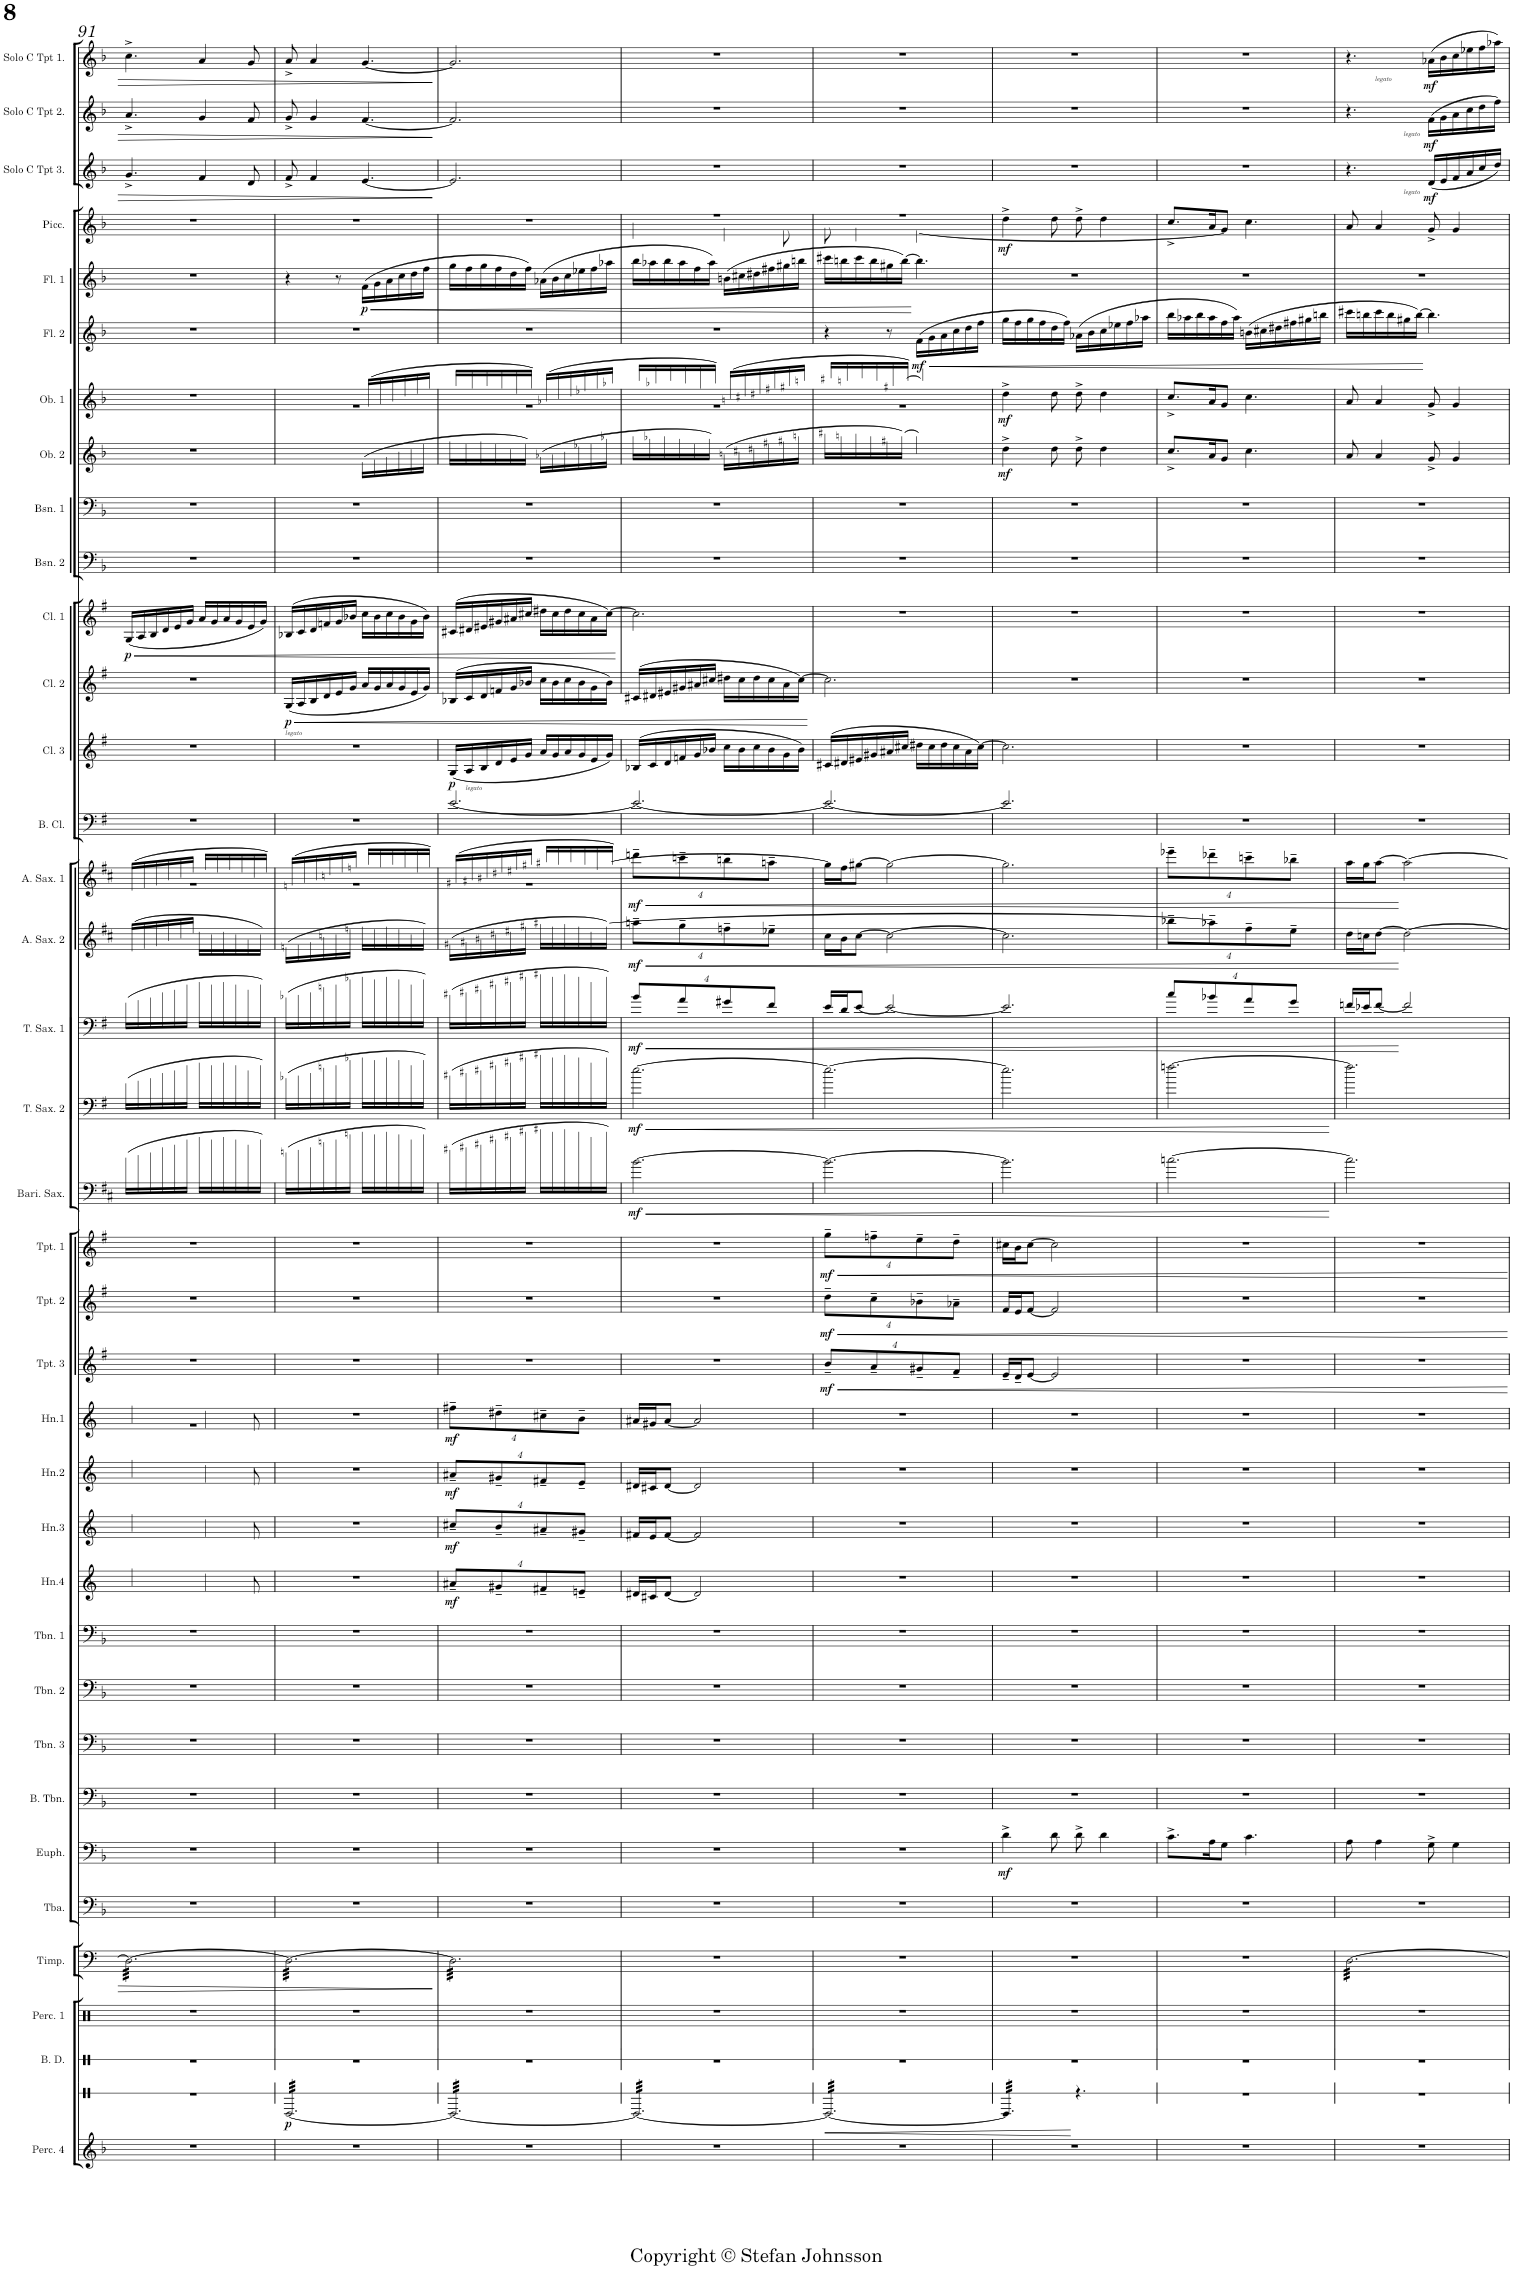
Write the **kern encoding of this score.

**kern	**kern	**dynam	**kern	**kern	**kern	**kern	**kern	**dynam	**kern	**kern	**kern	**kern	**kern	**dynam	**kern	**dynam	**kern	**dynam	**kern	**dynam	**kern	**dynam	**kern	**dynam	**kern	**dynam	**kern	**dynam	**kern	**dynam	**kern	**dynam	**kern	**dynam	**kern	**dynam	**kern	**kern	**dynam	**kern	**dynam	**kern	**dynam	**kern	**kern	**kern	**dynam	**kern	**dynam	**kern	**dynam	**kern	**dynam	**kern	**dynam	**kern	**dynam	**kern	**dynam	**kern	**dynam
*part37	*part36	*part36	*part35	*part34	*part33	*part32	*part31	*part31	*part30	*part29	*part28	*part27	*part26	*part26	*part25	*part25	*part24	*part24	*part23	*part23	*part22	*part22	*part21	*part21	*part20	*part20	*part19	*part19	*part18	*part18	*part17	*part17	*part16	*part16	*part15	*part15	*part14	*part13	*part13	*part12	*part12	*part11	*part11	*part10	*part9	*part8	*part8	*part7	*part7	*part6	*part6	*part5	*part5	*part4	*part4	*part3	*part3	*part2	*part2	*part1	*part1
*staff37	*staff36	*staff36	*staff35	*staff34	*staff33	*staff32	*staff31	*staff31	*staff30	*staff29	*staff28	*staff27	*staff26	*staff26	*staff25	*staff25	*staff24	*staff24	*staff23	*staff23	*staff22	*staff22	*staff21	*staff21	*staff20	*staff20	*staff19	*staff19	*staff18	*staff18	*staff17	*staff17	*staff16	*staff16	*staff15	*staff15	*staff14	*staff13	*staff13	*staff12	*staff12	*staff11	*staff11	*staff10	*staff9	*staff8	*staff8	*staff7	*staff7	*staff6	*staff6	*staff5	*staff5	*staff4	*staff4	*staff3	*staff3	*staff2	*staff2	*staff1	*staff1
*I"Percussion 4	*I"Tam-tam	*	*I"Bass Drum	*I"Percussion 1	*I"Timpani	*I"Tuba	*I"Euphonium	*	*I"Bass Trombone	*I"Trombone 3	*I"Trombone 2	*I"Trombone 1	*I"Horn 4 in F	*	*I"Horn 3 in F	*	*I"Horn 2 in F	*	*I"Horn 1 in F	*	*I"Trumpet in Bb 3	*	*I"Trumpet in Bb 2	*	*I"Trumpet in Bb 1	*	*I"Baritone Saxophone	*	*I"Tenor Saxophone 2	*	*I"Tenor Saxophone 1	*	*I"Alto Saxophone 2	*	*I"Alto Saxophone 1	*	*I"Bass Clarinet in Bb	*I"Clarinet in Bb 3	*	*I"Clarinet in Bb 2	*	*I"Clarinet in Bb 1	*	*I"Bassoon 2	*I"Bassoon 1	*I"Oboe 2	*	*I"Oboe 1	*	*I"Flute 2	*	*I"Flute 1	*	*I"Piccolo	*	*I"Solo Trumpet 3 in C	*	*I"Solo Trumpet 2 in C	*	*I"Solo Trumpet 1 in C	*
*I'Perc. 4	*I'T.-t.	*	*I'B. D.	*I'Perc. 1	*I'Timp.	*I'Tba.	*I'Euph.	*	*I'B. Tbn.	*I'Tbn. 3	*I'Tbn. 2	*I'Tbn. 1	*I'Hn.4	*	*I'Hn.3	*	*I'Hn.2	*	*I'Hn.1	*	*I'Tpt. 3	*	*I'Tpt. 2	*	*I'Tpt. 1	*	*I'Bari. Sax.	*	*I'T. Sax. 2	*	*I'T. Sax. 1	*	*I'A. Sax. 2	*	*I'A. Sax. 1	*	*I'B. Cl.	*I'Cl. 3	*	*I'Cl. 2	*	*I'Cl. 1	*	*I'Bsn. 2	*I'Bsn. 1	*I'Ob. 2	*	*I'Ob. 1	*	*I'Fl. 2	*	*I'Fl. 1	*	*I'Picc.	*	*	*	*	*	*	*
!!LO:PB:g=z
*clefG2	*clefX	*	*clefX	*clefX	*clefF4	*clefF4	*clefF4	*	*clefF4	*clefF4	*clefF4	*clefF4	*clefG2	*	*clefG2	*	*clefG2	*	*clefG2	*	*clefG2	*	*clefG2	*	*clefG2	*	*clefF4	*	*clefF4	*	*clefF4	*	*clefG2	*	*clefG2	*	*clefF4	*clefG2	*	*clefG2	*	*clefG2	*	*clefF4	*clefF4	*clefG2	*	*clefG2	*	*clefG2	*	*clefG2	*	*clefG2	*	*clefG2	*	*clefG2	*	*clefG2	*
*Trd-7c-12	*	*	*	*	*	*	*	*	*	*	*	*	*Trd4c7	*	*Trd4c7	*	*Trd4c7	*	*Trd4c7	*	*Trd1c2	*	*Trd1c2	*	*Trd1c2	*	*Trd12c21	*	*Trd8c14	*	*Trd8c14	*	*Trd5c9	*	*Trd5c9	*	*Trd8c14	*Trd1c2	*	*Trd1c2	*	*Trd1c2	*	*	*	*	*	*	*	*	*	*	*	*Trd-7c-12	*	*	*	*	*	*	*
*k[b-]	*k[]	*	*k[]	*k[]	*k[]	*k[b-]	*k[b-]	*	*k[b-]	*k[b-]	*k[b-]	*k[b-]	*k[]	*	*k[]	*	*k[]	*	*k[]	*	*k[f#]	*	*k[f#]	*	*k[f#]	*	*k[f#c#]	*	*k[f#]	*	*k[f#]	*	*k[f#c#]	*	*k[f#c#]	*	*k[f#]	*k[f#]	*	*k[f#]	*	*k[f#]	*	*k[b-]	*k[b-]	*k[b-]	*	*k[b-]	*	*k[b-]	*	*k[b-]	*	*k[b-]	*	*k[b-]	*	*k[b-]	*	*k[b-]	*
*d:	*	*	*	*	*	*d:	*d:	*	*d:	*d:	*d:	*d:	*	*	*	*	*	*	*	*	*e:	*	*e:	*	*e:	*	*b:	*	*e:	*	*e:	*	*b:	*	*b:	*	*e:	*e:	*	*e:	*	*e:	*	*d:	*d:	*d:	*	*d:	*	*d:	*	*d:	*	*d:	*	*d:	*	*d:	*	*d:	*
*M6/8	*M6/8	*	*M6/8	*M6/8	*M6/8	*M6/8	*M6/8	*	*M6/8	*M6/8	*M6/8	*M6/8	*M6/8	*	*M6/8	*	*M6/8	*	*M6/8	*	*M6/8	*	*M6/8	*	*M6/8	*	*M6/8	*	*M6/8	*	*M6/8	*	*M6/8	*	*M6/8	*	*M6/8	*M6/8	*	*M6/8	*	*M6/8	*	*M6/8	*M6/8	*M6/8	*	*M6/8	*	*M6/8	*	*M6/8	*	*M6/8	*	*M6/8	*	*M6/8	*	*M6/8	*
=91	=91	=91	=91	=91	=91	=91	=91	=91	=91	=91	=91	=91	=91	=91	=91	=91	=91	=91	=91	=91	=91	=91	=91	=91	=91	=91	=91	=91	=91	=91	=91	=91	=91	=91	=91	=91	=91	=91	=91	=91	=91	=91	=91	=91	=91	=91	=91	=91	=91	=91	=91	=91	=91	=91	=91	=91	=91	=91	=91	=91	=91
*	*	*	*	*	*	*	*	*	*	*	*	*	*	*	*	*	*	*	*^	*	*	*	*	*	*	*	*	*	*	*	*	*	*	*	*^	*	*	*	*	*	*	*	*	*	*	*	*	*	*	*	*	*	*	*	*	*	*	*	*	*	*
!	!	!	!	!	!	!	!	!	!	!	!	!	!	!	!	!	!	!	!	!	!	!	!	!	!	!	!	!	!	!	!	!	!	!	!	!	!	!	!	!	!	!	!	!	!LO:DY:b	!	!	!	!	!	!	!	!	!	!	!	!	!	!	!	!	!	!
*	*	*	*	*	*tremolo	*	*	*	*	*	*	*	*	*	*	*	*	*	*	*	*	*	*	*	*	*	*	*	*	*	*	*	*	*	*	*	*	*	*	*	*	*	*	*	*	*	*	*	*	*	*	*	*	*	*	*	*	*	*	*	*	*	*
2.r	2.r	.	2.r	2.r	32D\LLL	2.r	2.r	.	2.r	2.r	2.r	2.r	4.g/	.	4.g/	.	4.g/	.	4.g/	2.r	.	2.r	.	2.r	.	2.r	.	(16dd\LL	.	(16g\LL	.	(16g\LL	.	(16d/LL	.	(16d/LL	2.r	.	2.r	2.r	.	2.r	.	(16G/LL	p	2.r	2.r	2.r	.	2.r	.	2.r	.	2.r	.	2.r	.	4.g^/	.	4.a^/	.	4.cc^\	.
.	.	.	.	.	32D\	.	.	.	.	.	.	.	.	.	.	.	.	.	.	.	.	.	.	.	.	.	.	.	.	.	.	.	.	.	.	.	.	.	.	.	.	.	.	.	.	.	.	.	.	.	.	.	.	.	.	.	.	.	.	.	.	.	.
.	.	.	.	.	32D\	.	.	.	.	.	.	.	.	.	.	.	.	.	.	.	.	.	.	.	.	.	.	16ee\	.	16a\	.	16a\	.	16e/	.	16e/	.	.	.	.	.	.	.	16A/	.	.	.	.	.	.	.	.	.	.	.	.	.	.	.	.	.	.	.
.	.	.	.	.	32D\	.	.	.	.	.	.	.	.	.	.	.	.	.	.	.	.	.	.	.	.	.	.	.	.	.	.	.	.	.	.	.	.	.	.	.	.	.	.	.	.	.	.	.	.	.	.	.	.	.	.	.	.	.	.	.	.	.	.
.	.	.	.	.	32D\	.	.	.	.	.	.	.	.	.	.	.	.	.	.	.	.	.	.	.	.	.	.	16ff#\	.	16b\	.	16b\	.	16f#/	.	16f#/	.	.	.	.	.	.	.	16B/	.	.	.	.	.	.	.	.	.	.	.	.	.	.	.	.	.	.	.
.	.	.	.	.	32D\	.	.	.	.	.	.	.	.	.	.	.	.	.	.	.	.	.	.	.	.	.	.	.	.	.	.	.	.	.	.	.	.	.	.	.	.	.	.	.	.	.	.	.	.	.	.	.	.	.	.	.	.	.	.	.	.	.	.
.	.	.	.	.	32D\	.	.	.	.	.	.	.	.	.	.	.	.	.	.	.	.	.	.	.	.	.	.	16aa\	.	16dd\	.	16dd\	.	16a/	.	16a/	.	.	.	.	.	.	.	16d/	.	.	.	.	.	.	.	.	.	.	.	.	.	.	.	.	.	.	.
.	.	.	.	.	32D\	.	.	.	.	.	.	.	.	.	.	.	.	.	.	.	.	.	.	.	.	.	.	.	.	.	.	.	.	.	.	.	.	.	.	.	.	.	.	.	.	.	.	.	.	.	.	.	.	.	.	.	.	.	.	.	.	.	.
.	.	.	.	.	32D\	.	.	.	.	.	.	.	.	.	.	.	.	.	.	.	.	.	.	.	.	.	.	16bb\	.	16ee\	.	16ee\	.	16b/	.	16b/	.	.	.	.	.	.	.	16e/	.	.	.	.	.	.	.	.	.	.	.	.	.	.	.	.	.	.	.
.	.	.	.	.	32D\	.	.	.	.	.	.	.	.	.	.	.	.	.	.	.	.	.	.	.	.	.	.	.	.	.	.	.	.	.	.	.	.	.	.	.	.	.	.	.	.	.	.	.	.	.	.	.	.	.	.	.	.	.	.	.	.	.	.
.	.	.	.	.	32D\	.	.	.	.	.	.	.	.	.	.	.	.	.	.	.	.	.	.	.	.	.	.	16ddd\JJ	.	16gg\JJ	.	16gg\JJ	.	16dd/JJ	.	16dd/JJ	.	.	.	.	.	.	.	16g/JJ	.	.	.	.	.	.	.	.	.	.	.	.	.	.	.	.	.	.	.
.	.	.	.	.	32D\	.	.	.	.	.	.	.	.	.	.	.	.	.	.	.	.	.	.	.	.	.	.	.	.	.	.	.	.	.	.	.	.	.	.	.	.	.	.	.	.	.	.	.	.	.	.	.	.	.	.	.	.	.	.	.	.	.	.
.	.	.	.	.	32D\	.	.	.	.	.	.	.	4e/	.	4e/	.	4e/	.	4e/	.	.	.	.	.	.	.	.	16eee\LL	.	16aa\LL	.	16aa\LL	.	16ee\LL	.	16ee/LL	.	.	.	.	.	.	.	16a/LL	.	.	.	.	.	.	.	.	.	.	.	.	.	4f/	.	4g/	.	4a/	.
.	.	.	.	.	32D\	.	.	.	.	.	.	.	.	.	.	.	.	.	.	.	.	.	.	.	.	.	.	.	.	.	.	.	.	.	.	.	.	.	.	.	.	.	.	.	.	.	.	.	.	.	.	.	.	.	.	.	.	.	.	.	.	.	.
.	.	.	.	.	32D\	.	.	.	.	.	.	.	.	.	.	.	.	.	.	.	.	.	.	.	.	.	.	16ddd\	.	16gg\	.	16gg\	.	16dd\	.	16dd/	.	.	.	.	.	.	.	16g/	.	.	.	.	.	.	.	.	.	.	.	.	.	.	.	.	.	.	.
.	.	.	.	.	32D\	.	.	.	.	.	.	.	.	.	.	.	.	.	.	.	.	.	.	.	.	.	.	.	.	.	.	.	.	.	.	.	.	.	.	.	.	.	.	.	.	.	.	.	.	.	.	.	.	.	.	.	.	.	.	.	.	.	.
.	.	.	.	.	32D\	.	.	.	.	.	.	.	.	.	.	.	.	.	.	.	.	.	.	.	.	.	.	16eee\	.	16aa\	.	16aa\	.	16ee\	.	16ee/	.	.	.	.	.	.	.	16a/	.	.	.	.	.	.	.	.	.	.	.	.	.	.	.	.	.	.	.
.	.	.	.	.	32D\	.	.	.	.	.	.	.	.	.	.	.	.	.	.	.	.	.	.	.	.	.	.	.	.	.	.	.	.	.	.	.	.	.	.	.	.	.	.	.	.	.	.	.	.	.	.	.	.	.	.	.	.	.	.	.	.	.	.
.	.	.	.	.	32D\	.	.	.	.	.	.	.	.	.	.	.	.	.	.	.	.	.	.	.	.	.	.	16ddd\	.	16gg\	.	16gg\	.	16dd\	.	16dd/	.	.	.	.	.	.	.	16g/	.	.	.	.	.	.	.	.	.	.	.	.	.	.	.	.	.	.	.
.	.	.	.	.	32D\	.	.	.	.	.	.	.	.	.	.	.	.	.	.	.	.	.	.	.	.	.	.	.	.	.	.	.	.	.	.	.	.	.	.	.	.	.	.	.	.	.	.	.	.	.	.	.	.	.	.	.	.	.	.	.	.	.	.
.	.	.	.	.	32D\	.	.	.	.	.	.	.	8d/	.	8d/	.	8d/	.	8d/	.	.	.	.	.	.	.	.	16bb\	.	16ee\	.	16ee\	.	16b\	.	16b/	.	.	.	.	.	.	.	16e/	.	.	.	.	.	.	.	.	.	.	.	.	.	8d/	.	8f/	.	8g/	.
.	.	.	.	.	32D\	.	.	.	.	.	.	.	.	.	.	.	.	.	.	.	.	.	.	.	.	.	.	.	.	.	.	.	.	.	.	.	.	.	.	.	.	.	.	.	.	.	.	.	.	.	.	.	.	.	.	.	.	.	.	.	.	.	.
.	.	.	.	.	32D\	.	.	.	.	.	.	.	.	.	.	.	.	.	.	.	.	.	.	.	.	.	.	16ddd\JJ)	.	16gg\JJ)	.	16gg\JJ)	.	16dd\JJ)	.	16dd/JJ)	.	.	.	.	.	.	.	16g/JJ)	.	.	.	.	.	.	.	.	.	.	.	.	.	.	.	.	.	.	.
.	.	.	.	.	32D\JJJ	.	.	.	.	.	.	.	.	.	.	.	.	.	.	.	.	.	.	.	.	.	.	.	.	.	.	.	.	.	.	.	.	.	.	.	.	.	.	.	.	.	.	.	.	.	.	.	.	.	.	.	.	.	.	.	.	.	.
*	*	*	*	*	*	*	*	*	*	*	*	*	*	*	*	*	*	*	*v	*v	*	*	*	*	*	*	*	*	*	*	*	*	*	*	*	*	*	*	*	*	*	*	*	*	*	*	*	*	*	*	*	*	*	*	*	*	*	*	*	*	*	*	*
=92	=92	=92	=92	=92	=92	=92	=92	=92	=92	=92	=92	=92	=92	=92	=92	=92	=92	=92	=92	=92	=92	=92	=92	=92	=92	=92	=92	=92	=92	=92	=92	=92	=92	=92	=92	=92	=92	=92	=92	=92	=92	=92	=92	=92	=92	=92	=92	=92	=92	=92	=92	=92	=92	=92	=92	=92	=92	=92	=92	=92	=92	=92
*	*	*	*	*	*	*	*	*	*	*	*	*	*	*	*	*	*	*	*	*	*	*	*	*	*	*	*	*	*	*	*	*	*	*	*	*	*	*	*	*	*	*	*	*	*	*	*	*	*^	*	*	*	*	*	*	*	*	*	*	*	*	*
!	!	!	!	!	!	!	!	!	!	!	!	!	!	!	!	!	!	!	!	!	!	!	!	!	!	!	!	!	!	!	!	!	!	!	!	!	!	!	!	!	!LO:TX:b:i:t=legato	!	!	!	!	!	!	!	!	!	!	!	!	!	!	!	!	!	!	!	!	!	!
!	!	!LO:DY:b	!	!	!	!	!	!	!	!	!	!	!	!	!	!	!	!	!	!	!	!	!	!	!	!	!	!	!	!	!	!	!	!	!	!	!	!	!	!	!	!LO:DY:b	!	!	!	!	!	!	!	!	!	!	!	!	!	!	!	!	!	!	!	!	!
*	*tremolo	*	*	*	*	*	*	*	*	*	*	*	*	*	*	*	*	*	*	*	*	*	*	*	*	*	*	*	*	*	*	*	*	*	*	*	*	*	*	*	*	*	*	*	*	*	*	*	*	*	*	*	*	*	*	*	*	*	*	*	*	*	*
2.r	[<32e/LLL	p	2.r	2.r	32D\LLL	2.r	2.r	.	2.r	2.r	2.r	2.r	2.r	.	2.r	.	2.r	.	2.r	.	2.r	.	2.r	.	2.r	.	(16ffn\LL	.	(16b-X\LL	.	(16b-X\LL	.	(16fn\LL	.	(16fn/LL	2.r	.	2.r	2.r	.	(16G/LL	p	(16B-X/LL	.	2.r	2.r	4ryy	.	4ryy	2.r	.	2.r	.	4r	.	2.r	.	8f^/	.	8g^/	.	8a^/	.
.	32e/	.	.	.	32D\	.	.	.	.	.	.	.	.	.	.	.	.	.	.	.	.	.	.	.	.	.	.	.	.	.	.	.	.	.	.	.	.	.	.	.	.	.	.	.	.	.	.	.	.	.	.	.	.	.	.	.	.	.	.	.	.	.	.
.	32e/	.	.	.	32D\	.	.	.	.	.	.	.	.	.	.	.	.	.	.	.	.	.	.	.	.	.	16gg\	.	16cc\	.	16cc\	.	16g\	.	16g/	.	.	.	.	.	16A/	.	16c/	.	.	.	.	.	.	.	.	.	.	.	.	.	.	.	.	.	.	.	.
.	32e/	.	.	.	32D\	.	.	.	.	.	.	.	.	.	.	.	.	.	.	.	.	.	.	.	.	.	.	.	.	.	.	.	.	.	.	.	.	.	.	.	.	.	.	.	.	.	.	.	.	.	.	.	.	.	.	.	.	.	.	.	.	.	.
.	32e/	.	.	.	32D\	.	.	.	.	.	.	.	.	.	.	.	.	.	.	.	.	.	.	.	.	.	16aa\	.	16dd\	.	16dd\	.	16a\	.	16a/	.	.	.	.	.	16B/	.	16d/	.	.	.	.	.	.	.	.	.	.	.	.	.	.	4f/	.	4g/	.	4a/	.
.	32e/	.	.	.	32D\	.	.	.	.	.	.	.	.	.	.	.	.	.	.	.	.	.	.	.	.	.	.	.	.	.	.	.	.	.	.	.	.	.	.	.	.	.	.	.	.	.	.	.	.	.	.	.	.	.	.	.	.	.	.	.	.	.	.
.	32e/	.	.	.	32D\	.	.	.	.	.	.	.	.	.	.	.	.	.	.	.	.	.	.	.	.	.	16cccn\	.	16ffn\	.	16ffn\	.	16ccn\	.	16ccn/	.	.	.	.	.	16d/	.	16fn/	.	.	.	.	.	.	.	.	.	.	.	.	.	.	.	.	.	.	.	.
.	32e/	.	.	.	32D\	.	.	.	.	.	.	.	.	.	.	.	.	.	.	.	.	.	.	.	.	.	.	.	.	.	.	.	.	.	.	.	.	.	.	.	.	.	.	.	.	.	.	.	.	.	.	.	.	.	.	.	.	.	.	.	.	.	.
.	32e/	.	.	.	32D\	.	.	.	.	.	.	.	.	.	.	.	.	.	.	.	.	.	.	.	.	.	16ddd\	.	16gg\	.	16gg\	.	16dd\	.	16dd/	.	.	.	.	.	16e/	.	16g/	.	.	.	8ryy	.	8ryy	.	.	.	.	8r	.	.	.	.	.	.	.	.	.
.	32e/	.	.	.	32D\	.	.	.	.	.	.	.	.	.	.	.	.	.	.	.	.	.	.	.	.	.	.	.	.	.	.	.	.	.	.	.	.	.	.	.	.	.	.	.	.	.	.	.	.	.	.	.	.	.	.	.	.	.	.	.	.	.	.
.	32e/	.	.	.	32D\	.	.	.	.	.	.	.	.	.	.	.	.	.	.	.	.	.	.	.	.	.	16fffn\JJ	.	16bb-X\JJ	.	16bb-X\JJ	.	16ffn\JJ	.	16ffn/JJ	.	.	.	.	.	16g/JJ	.	16b-X/JJ	.	.	.	.	.	.	.	.	.	.	.	.	.	.	.	.	.	.	.	.
.	32e/	.	.	.	32D\	.	.	.	.	.	.	.	.	.	.	.	.	.	.	.	.	.	.	.	.	.	.	.	.	.	.	.	.	.	.	.	.	.	.	.	.	.	.	.	.	.	.	.	.	.	.	.	.	.	.	.	.	.	.	.	.	.	.
!	!	!	!	!	!	!	!	!	!	!	!	!	!	!	!	!	!	!	!	!	!	!	!	!	!	!	!	!	!	!	!	!	!	!	!	!	!	!	!	!	!	!	!	!	!	!	!	!	!	!	!	!	!	!	!LO:DY:b	!	!	!	!	!	!	!	!
.	32e/	.	.	.	32D\	.	.	.	.	.	.	.	.	.	.	.	.	.	.	.	.	.	.	.	.	.	16ggg\LL	.	16ccc\LL	.	16ccc\LL	.	16gg\LL	.	16gg/LL	.	.	.	.	.	16a/LL	.	16cc\LL	.	.	.	(16f\LL	.	(16f/LL	.	.	.	.	(16f\LL	p	.	.	[<4.e/	.	[<4.f/	.	[<4.g/	.
.	32e/	.	.	.	32D\	.	.	.	.	.	.	.	.	.	.	.	.	.	.	.	.	.	.	.	.	.	.	.	.	.	.	.	.	.	.	.	.	.	.	.	.	.	.	.	.	.	.	.	.	.	.	.	.	.	.	.	.	.	.	.	.	.	.
.	32e/	.	.	.	32D\	.	.	.	.	.	.	.	.	.	.	.	.	.	.	.	.	.	.	.	.	.	16fff\	.	16bb-\	.	16bb-\	.	16ff\	.	16ff/	.	.	.	.	.	16g/	.	16b-\	.	.	.	16g\	.	16g/	.	.	.	.	16g\	.	.	.	.	.	.	.	.	.
.	32e/	.	.	.	32D\	.	.	.	.	.	.	.	.	.	.	.	.	.	.	.	.	.	.	.	.	.	.	.	.	.	.	.	.	.	.	.	.	.	.	.	.	.	.	.	.	.	.	.	.	.	.	.	.	.	.	.	.	.	.	.	.	.	.
.	32e/	.	.	.	32D\	.	.	.	.	.	.	.	.	.	.	.	.	.	.	.	.	.	.	.	.	.	16ggg\	.	16ccc\	.	16ccc\	.	16gg\	.	16gg/	.	.	.	.	.	16a/	.	16cc\	.	.	.	16a\	.	16a/	.	.	.	.	16a\	.	.	.	.	.	.	.	.	.
.	32e/	.	.	.	32D\	.	.	.	.	.	.	.	.	.	.	.	.	.	.	.	.	.	.	.	.	.	.	.	.	.	.	.	.	.	.	.	.	.	.	.	.	.	.	.	.	.	.	.	.	.	.	.	.	.	.	.	.	.	.	.	.	.	.
.	32e/	.	.	.	32D\	.	.	.	.	.	.	.	.	.	.	.	.	.	.	.	.	.	.	.	.	.	16fff\	.	16bb-\	.	16bb-\	.	16ff\	.	16ff/	.	.	.	.	.	16g/	.	16b-\	.	.	.	16cc\	.	16cc/	.	.	.	.	16cc\	.	.	.	.	.	.	.	.	.
.	32e/	.	.	.	32D\	.	.	.	.	.	.	.	.	.	.	.	.	.	.	.	.	.	.	.	.	.	.	.	.	.	.	.	.	.	.	.	.	.	.	.	.	.	.	.	.	.	.	.	.	.	.	.	.	.	.	.	.	.	.	.	.	.	.
.	32e/	.	.	.	32D\	.	.	.	.	.	.	.	.	.	.	.	.	.	.	.	.	.	.	.	.	.	16ddd\	.	16gg\	.	16gg\	.	16dd\	.	16dd/	.	.	.	.	.	16e/	.	16g\	.	.	.	16dd\	.	16dd/	.	.	.	.	16dd\	.	.	.	.	.	.	.	.	.
.	32e/	.	.	.	32D\	.	.	.	.	.	.	.	.	.	.	.	.	.	.	.	.	.	.	.	.	.	.	.	.	.	.	.	.	.	.	.	.	.	.	.	.	.	.	.	.	.	.	.	.	.	.	.	.	.	.	.	.	.	.	.	.	.	.
.	32e/	.	.	.	32D\	.	.	.	.	.	.	.	.	.	.	.	.	.	.	.	.	.	.	.	.	.	16fff\JJ)	.	16bb-\JJ)	.	16bb-\JJ)	.	16ff\JJ)	.	16ff/JJ)	.	.	.	.	.	16g/JJ)	.	16b-\JJ)	.	.	.	16ff\JJ	.	16ff/JJ	.	.	.	.	16ff\JJ	.	.	.	.	.	.	.	.	.
.	32e/JJJ	.	.	.	32D\JJJ	.	.	.	.	.	.	.	.	.	.	.	.	.	.	.	.	.	.	.	.	.	.	.	.	.	.	.	.	.	.	.	.	.	.	.	.	.	.	.	.	.	.	.	.	.	.	.	.	.	.	.	.	.	.	.	.	.	.
=93	=93	=93	=93	=93	=93	=93	=93	=93	=93	=93	=93	=93	=93	=93	=93	=93	=93	=93	=93	=93	=93	=93	=93	=93	=93	=93	=93	=93	=93	=93	=93	=93	=93	=93	=93	=93	=93	=93	=93	=93	=93	=93	=93	=93	=93	=93	=93	=93	=93	=93	=93	=93	=93	=93	=93	=93	=93	=93	=93	=93	=93	=93	=93
*	*	*	*	*	*	*	*	*	*	*	*	*	*Xbrackettup	*	*Xbrackettup	*	*Xbrackettup	*	*Xbrackettup	*	*	*	*	*	*	*	*	*	*	*	*	*	*	*	*	*	*	*	*	*	*	*	*	*	*	*	*	*	*	*	*	*	*	*	*	*	*	*	*	*	*	*	*
!	!	!	!	!	!	!	!	!	!	!	!	!	!	!LO:DY:b	!	!LO:DY:b	!	!LO:DY:b	!	!LO:DY:b	!	!	!	!	!	!	!	!	!	!	!	!	!	!	!	!	!	!	!	!LO:DY:b	!	!	!	!	!	!	!	!	!	!	!	!	!	!	!	!	!	!	!	!	!	!	!
2.r	32e/LLL	.	2.r	2.r	32D\]LLL	2.r	2.r	.	2.r	2.r	2.r	2.r	16%3a#X~/L	mf	16%3cc#X~/L	mf	16%3a#X~/L	mf	16%3ff#X~\L	mf	2.r	.	2.r	.	2.r	.	(16gg#X\LL	.	(16cc#X\LL	.	(16cc#X\LL	.	(16g#X\LL	.	(16g#X/LL	2.r	.	[<2.e/	(16G/LL	p	(16B-X/LL	.	(16c#X/LL	.	2.r	2.r	16gg\LL	.	16gg/LL	2.r	.	2.r	.	16gg\LL	.	2.r	.	2.e/]	.	2.f/]	.	2.g/]	.
.	32e/	.	.	.	32D\	.	.	.	.	.	.	.	.	.	.	.	.	.	.	.	.	.	.	.	.	.	.	.	.	.	.	.	.	.	.	.	.	.	.	.	.	.	.	.	.	.	.	.	.	.	.	.	.	.	.	.	.	.	.	.	.	.	.
!	!	!	!	!	!	!	!	!	!	!	!	!	!	!	!	!	!	!	!	!	!	!	!	!	!	!	!	!	!	!	!	!	!	!	!	!	!	!	!LO:TX:b:i:t=legato	!	!	!	!	!	!	!	!	!	!	!	!	!	!	!	!	!	!	!	!	!	!	!	!
.	32e/	.	.	.	32D\	.	.	.	.	.	.	.	.	.	.	.	.	.	.	.	.	.	.	.	.	.	16aa#X\	.	16dd#X\	.	16dd#X\	.	16a#X\	.	16a#X/	.	.	.	16A/	.	16c/	.	16d#X/	.	.	.	16ff\	.	16ff/	.	.	.	.	16ff\	.	.	.	.	.	.	.	.	.
.	32e/	.	.	.	32D\	.	.	.	.	.	.	.	.	.	.	.	.	.	.	.	.	.	.	.	.	.	.	.	.	.	.	.	.	.	.	.	.	.	.	.	.	.	.	.	.	.	.	.	.	.	.	.	.	.	.	.	.	.	.	.	.	.	.
.	32e/	.	.	.	32D\	.	.	.	.	.	.	.	.	.	.	.	.	.	.	.	.	.	.	.	.	.	16bb#X\	.	16ee#X\	.	16ee#X\	.	16b#X\	.	16b#X/	.	.	.	16B/	.	16d/	.	16e#X/	.	.	.	16gg\	.	16gg/	.	.	.	.	16gg\	.	.	.	.	.	.	.	.	.
.	32e/	.	.	.	32D\	.	.	.	.	.	.	.	.	.	.	.	.	.	.	.	.	.	.	.	.	.	.	.	.	.	.	.	.	.	.	.	.	.	.	.	.	.	.	.	.	.	.	.	.	.	.	.	.	.	.	.	.	.	.	.	.	.	.
.	32e/	.	.	.	32D\	.	.	.	.	.	.	.	16%3g#X~/	.	16%3b~/	.	16%3g#X~/	.	16%3dd#X~\	.	.	.	.	.	.	.	16ddd#X\	.	16gg#X\	.	16gg#X\	.	16dd#X\	.	16dd#X/	.	.	.	16d/	.	16fn/	.	16g#X/	.	.	.	16ff\	.	16ff/	.	.	.	.	16ff\	.	.	.	.	.	.	.	.	.
.	32e/	.	.	.	32D\	.	.	.	.	.	.	.	.	.	.	.	.	.	.	.	.	.	.	.	.	.	.	.	.	.	.	.	.	.	.	.	.	.	.	.	.	.	.	.	.	.	.	.	.	.	.	.	.	.	.	.	.	.	.	.	.	.	.
.	32e/	.	.	.	32D\	.	.	.	.	.	.	.	.	.	.	.	.	.	.	.	.	.	.	.	.	.	16eee#X\	.	16aa#X\	.	16aa#X\	.	16ee#X\	.	16ee#X/	.	.	.	16e/	.	16g/	.	16a#X/	.	.	.	16dd\	.	16dd/	.	.	.	.	16dd\	.	.	.	.	.	.	.	.	.
.	32e/	.	.	.	32D\	.	.	.	.	.	.	.	.	.	.	.	.	.	.	.	.	.	.	.	.	.	.	.	.	.	.	.	.	.	.	.	.	.	.	.	.	.	.	.	.	.	.	.	.	.	.	.	.	.	.	.	.	.	.	.	.	.	.
.	32e/	.	.	.	32D\	.	.	.	.	.	.	.	.	.	.	.	.	.	.	.	.	.	.	.	.	.	16ggg#X\JJ	.	16ccc#X\JJ	.	16ccc#X\JJ	.	16gg#X\JJ	.	16gg#X/JJ	.	.	.	16g/JJ	.	16b-X/JJ	.	16cc#X/JJ	.	.	.	16ff\JJ)	.	16ff/JJ)	.	.	.	.	16ff\JJ)	.	.	.	.	.	.	.	.	.
.	32e/	.	.	.	32D\	.	.	.	.	.	.	.	.	.	.	.	.	.	.	.	.	.	.	.	.	.	.	.	.	.	.	.	.	.	.	.	.	.	.	.	.	.	.	.	.	.	.	.	.	.	.	.	.	.	.	.	.	.	.	.	.	.	.
.	32e/	.	.	.	32D\	.	.	.	.	.	.	.	16%3f#X~/	.	16%3a#X~/	.	16%3f#X~/	.	16%3cc#X~\	.	.	.	.	.	.	.	16aaa#X\LL	.	16ddd#X\LL	.	16ddd#X\LL	.	16aa#X\LL	.	16aa#X/LL	.	.	.	16a/LL	.	16cc\LL	.	16dd#X\LL	.	.	.	(16a-X\LL	.	(16a-X/LL	.	.	.	.	(16a-X\LL	.	.	.	.	.	.	.	.	.
.	32e/	.	.	.	32D\	.	.	.	.	.	.	.	.	.	.	.	.	.	.	.	.	.	.	.	.	.	.	.	.	.	.	.	.	.	.	.	.	.	.	.	.	.	.	.	.	.	.	.	.	.	.	.	.	.	.	.	.	.	.	.	.	.	.
.	32e/	.	.	.	32D\	.	.	.	.	.	.	.	.	.	.	.	.	.	.	.	.	.	.	.	.	.	16ggg#\	.	16ccc#\	.	16ccc#\	.	16gg#\	.	16gg#/	.	.	.	16g/	.	16b-\	.	16cc#\	.	.	.	16b-\	.	16b-/	.	.	.	.	16b-\	.	.	.	.	.	.	.	.	.
.	32e/	.	.	.	32D\	.	.	.	.	.	.	.	.	.	.	.	.	.	.	.	.	.	.	.	.	.	.	.	.	.	.	.	.	.	.	.	.	.	.	.	.	.	.	.	.	.	.	.	.	.	.	.	.	.	.	.	.	.	.	.	.	.	.
.	32e/	.	.	.	32D\	.	.	.	.	.	.	.	.	.	.	.	.	.	.	.	.	.	.	.	.	.	16aaa#\	.	16ddd#\	.	16ddd#\	.	16aa#\	.	16aa#/	.	.	.	16a/	.	16cc\	.	16dd#\	.	.	.	16cc\	.	16cc/	.	.	.	.	16cc\	.	.	.	.	.	.	.	.	.
.	32e/	.	.	.	32D\	.	.	.	.	.	.	.	.	.	.	.	.	.	.	.	.	.	.	.	.	.	.	.	.	.	.	.	.	.	.	.	.	.	.	.	.	.	.	.	.	.	.	.	.	.	.	.	.	.	.	.	.	.	.	.	.	.	.
.	32e/	.	.	.	32D\	.	.	.	.	.	.	.	16%3en~/J	.	16%3g#X~/J	.	16%3e~/J	.	16%3b~\J	.	.	.	.	.	.	.	16ggg#\	.	16ccc#\	.	16ccc#\	.	16gg#\	.	16gg#/	.	.	.	16g/	.	16b-\	.	16cc#\	.	.	.	16ee-X\	.	16ee-X/	.	.	.	.	16ee-X\	.	.	.	.	.	.	.	.	.
.	32e/	.	.	.	32D\	.	.	.	.	.	.	.	.	.	.	.	.	.	.	.	.	.	.	.	.	.	.	.	.	.	.	.	.	.	.	.	.	.	.	.	.	.	.	.	.	.	.	.	.	.	.	.	.	.	.	.	.	.	.	.	.	.	.
.	32e/	.	.	.	32D\	.	.	.	.	.	.	.	.	.	.	.	.	.	.	.	.	.	.	.	.	.	16eee#\	.	16aa#\	.	16aa#\	.	16ee#\	.	16ee#/	.	.	.	16e/	.	16g\	.	16a#\	.	.	.	16ff\	.	16ff/	.	.	.	.	16ff\	.	.	.	.	.	.	.	.	.
.	32e/	.	.	.	32D\	.	.	.	.	.	.	.	.	.	.	.	.	.	.	.	.	.	.	.	.	.	.	.	.	.	.	.	.	.	.	.	.	.	.	.	.	.	.	.	.	.	.	.	.	.	.	.	.	.	.	.	.	.	.	.	.	.	.
.	32e/	.	.	.	32D\	.	.	.	.	.	.	.	.	.	.	.	.	.	.	.	.	.	.	.	.	.	16ggg#\JJ)	.	16ccc#\JJ)	.	16ccc#\JJ)	.	16gg#\JJ)	.	16gg#/JJ)	.	.	.	16g/JJ)	.	16b-\JJ)	.	[>16cc#\JJ)	.	.	.	16aa-X\JJ	.	16aa-X/JJ	.	.	.	.	16aa-X\JJ	.	.	.	.	.	.	.	.	.
.	32e/JJJ	.	.	.	32D\JJJ	.	.	.	.	.	.	.	.	.	.	.	.	.	.	.	.	.	.	.	.	.	.	.	.	.	.	.	.	.	.	.	.	.	.	.	.	.	.	.	.	.	.	.	.	.	.	.	.	.	.	.	.	.	.	.	.	.	.
*	*	*	*	*	*	*	*	*	*	*	*	*	*	*	*	*	*	*	*	*	*	*	*	*	*	*	*	*	*	*	*	*	*	*	*v	*v	*	*	*	*	*	*	*	*	*	*	*	*	*	*	*	*	*	*	*	*	*	*	*	*	*	*	*
=94	=94	=94	=94	=94	=94	=94	=94	=94	=94	=94	=94	=94	=94	=94	=94	=94	=94	=94	=94	=94	=94	=94	=94	=94	=94	=94	=94	=94	=94	=94	=94	=94	=94	=94	=94	=94	=94	=94	=94	=94	=94	=94	=94	=94	=94	=94	=94	=94	=94	=94	=94	=94	=94	=94	=94	=94	=94	=94	=94	=94	=94	=94
*	*	*	*	*	*	*	*	*	*	*	*	*	*	*	*	*	*	*	*	*	*	*	*	*	*	*	*	*	*	*	*Xbrackettup	*	*Xbrackettup	*	*Xbrackettup	*	*	*	*	*	*	*	*	*	*	*	*	*	*	*	*	*	*	*	*	*	*	*	*	*	*	*
*	*	*	*	*	*	*	*	*	*	*	*	*	*	*	*	*	*	*	*	*	*	*	*	*	*	*	*	*	*	*	*	*	*	*	*	*	*	*	*	*	*	*	*	*	*	*	*	*	*	*	*	*	*	*	*^	*	*	*	*	*	*	*
!	!	!	!	!	!	!	!	!	!	!	!	!	!	!	!	!	!	!	!	!	!	!	!	!	!	!	!	!LO:DY:b	!	!LO:DY:b	!	!LO:DY:b	!	!LO:DY:b	!	!LO:DY:b	!	!	!	!	!	!	!	!	!	!	!	!	!	!	!	!	!	!	!	!	!	!	!	!	!	!	!
2.r	32e/LLL	.	2.r	2.r	2.r	2.r	2.r	.	2.r	2.r	2.r	2.r	16d#X/LL	.	16f#X/LL	.	16d#X/LL	.	16a#X/LL	.	2.r	.	2.r	.	2.r	.	[>2.b\	mf	[>2.ee\	mf	16%3b/L	mf	16%3aan~\L	mf	16%3dddn~\L	mf	2.e/_	(16B-X/LL	.	(16c#X/LL	.	2.cc#\]	.	2.r	2.r	16bb-\LL	.	16bb-/LL	2.r	.	2.r	.	16bb-\LL	.	2.r	4.cc\	.	2.r	.	2.r	.	2.r	.
.	32e/	.	.	.	.	.	.	.	.	.	.	.	.	.	.	.	.	.	.	.	.	.	.	.	.	.	.	.	.	.	.	.	.	.	.	.	.	.	.	.	.	.	.	.	.	.	.	.	.	.	.	.	.	.	.	.	.	.	.	.	.	.	.
.	32e/	.	.	.	.	.	.	.	.	.	.	.	16c#X/J	.	16e/J	.	16c#X/J	.	16g#X/J	.	.	.	.	.	.	.	.	.	.	.	.	.	.	.	.	.	.	16c/	.	16d#X/	.	.	.	.	.	16aa-X\	.	16aa-X/	.	.	.	.	16aa-X\	.	.	.	.	.	.	.	.	.	.
.	32e/	.	.	.	.	.	.	.	.	.	.	.	.	.	.	.	.	.	.	.	.	.	.	.	.	.	.	.	.	.	.	.	.	.	.	.	.	.	.	.	.	.	.	.	.	.	.	.	.	.	.	.	.	.	.	.	.	.	.	.	.	.	.
.	32e/	.	.	.	.	.	.	.	.	.	.	.	[<8d#/J	.	[<8f#/J	.	[<8d#/J	.	[<8a#/J	.	.	.	.	.	.	.	.	.	.	.	.	.	.	.	.	.	.	16d/	.	16e#X/	.	.	.	.	.	16bb-\	.	16bb-/	.	.	.	.	16bb-\	.	.	.	.	.	.	.	.	.	.
.	32e/	.	.	.	.	.	.	.	.	.	.	.	.	.	.	.	.	.	.	.	.	.	.	.	.	.	.	.	.	.	.	.	.	.	.	.	.	.	.	.	.	.	.	.	.	.	.	.	.	.	.	.	.	.	.	.	.	.	.	.	.	.	.
.	32e/	.	.	.	.	.	.	.	.	.	.	.	.	.	.	.	.	.	.	.	.	.	.	.	.	.	.	.	.	.	16%3a/	.	16%3gg~\	.	16%3cccn~\	.	.	16fn/	.	16g#X/	.	.	.	.	.	16aa-\	.	16aa-/	.	.	.	.	16aa-\	.	.	.	.	.	.	.	.	.	.
.	32e/	.	.	.	.	.	.	.	.	.	.	.	.	.	.	.	.	.	.	.	.	.	.	.	.	.	.	.	.	.	.	.	.	.	.	.	.	.	.	.	.	.	.	.	.	.	.	.	.	.	.	.	.	.	.	.	.	.	.	.	.	.	.
.	32e/	.	.	.	.	.	.	.	.	.	.	.	2d#/]	.	2f#/]	.	2d#/]	.	2a#/]	.	.	.	.	.	.	.	.	.	.	.	.	.	.	.	.	.	.	16g/	.	16a#X/	.	.	.	.	.	16ff\	.	16ff/	.	.	.	.	16ff\	.	.	.	.	.	.	.	.	.	.
.	32e/	.	.	.	.	.	.	.	.	.	.	.	.	.	.	.	.	.	.	.	.	.	.	.	.	.	.	.	.	.	.	.	.	.	.	.	.	.	.	.	.	.	.	.	.	.	.	.	.	.	.	.	.	.	.	.	.	.	.	.	.	.	.
.	32e/	.	.	.	.	.	.	.	.	.	.	.	.	.	.	.	.	.	.	.	.	.	.	.	.	.	.	.	.	.	.	.	.	.	.	.	.	16b-X/JJ	.	16cc#X/JJ	.	.	.	.	.	16aa-\JJ)	.	16aa-/JJ)	.	.	.	.	16aa-\JJ)	.	.	.	.	.	.	.	.	.	.
.	32e/	.	.	.	.	.	.	.	.	.	.	.	.	.	.	.	.	.	.	.	.	.	.	.	.	.	.	.	.	.	.	.	.	.	.	.	.	.	.	.	.	.	.	.	.	.	.	.	.	.	.	.	.	.	.	.	.	.	.	.	.	.	.
.	32e/	.	.	.	.	.	.	.	.	.	.	.	.	.	.	.	.	.	.	.	.	.	.	.	.	.	.	.	.	.	16%3g#X/	.	16%3ffn~\	.	16%3bbn~\	.	.	16cc\LL	.	16dd#X\LL	.	.	.	.	.	(16bn\LL	.	(16bn/LL	.	.	.	.	(16bn\LL	.	.	4a\	.	.	.	.	.	.	.
.	32e/	.	.	.	.	.	.	.	.	.	.	.	.	.	.	.	.	.	.	.	.	.	.	.	.	.	.	.	.	.	.	.	.	.	.	.	.	.	.	.	.	.	.	.	.	.	.	.	.	.	.	.	.	.	.	.	.	.	.	.	.	.	.
.	32e/	.	.	.	.	.	.	.	.	.	.	.	.	.	.	.	.	.	.	.	.	.	.	.	.	.	.	.	.	.	.	.	.	.	.	.	.	16b-\	.	16cc#\	.	.	.	.	.	16cc#X\	.	16cc#X/	.	.	.	.	16cc#X\	.	.	.	.	.	.	.	.	.	.
.	32e/	.	.	.	.	.	.	.	.	.	.	.	.	.	.	.	.	.	.	.	.	.	.	.	.	.	.	.	.	.	.	.	.	.	.	.	.	.	.	.	.	.	.	.	.	.	.	.	.	.	.	.	.	.	.	.	.	.	.	.	.	.	.
.	32e/	.	.	.	.	.	.	.	.	.	.	.	.	.	.	.	.	.	.	.	.	.	.	.	.	.	.	.	.	.	.	.	.	.	.	.	.	16cc\	.	16dd#\	.	.	.	.	.	16dd#X\	.	16dd#X/	.	.	.	.	16dd#X\	.	.	.	.	.	.	.	.	.	.
.	32e/	.	.	.	.	.	.	.	.	.	.	.	.	.	.	.	.	.	.	.	.	.	.	.	.	.	.	.	.	.	.	.	.	.	.	.	.	.	.	.	.	.	.	.	.	.	.	.	.	.	.	.	.	.	.	.	.	.	.	.	.	.	.
.	32e/	.	.	.	.	.	.	.	.	.	.	.	.	.	.	.	.	.	.	.	.	.	.	.	.	.	.	.	.	.	16%3f#/J	.	16%3ee-X~\J	.	16%3aan~\J	.	.	16b-\	.	16cc#\	.	.	.	.	.	16ff#X\	.	16ff#X/	.	.	.	.	16ff#X\	.	.	.	.	.	.	.	.	.	.
.	32e/	.	.	.	.	.	.	.	.	.	.	.	.	.	.	.	.	.	.	.	.	.	.	.	.	.	.	.	.	.	.	.	.	.	.	.	.	.	.	.	.	.	.	.	.	.	.	.	.	.	.	.	.	.	.	.	.	.	.	.	.	.	.
.	32e/	.	.	.	.	.	.	.	.	.	.	.	.	.	.	.	.	.	.	.	.	.	.	.	.	.	.	.	.	.	.	.	.	.	.	.	.	16g\	.	16a#\	.	.	.	.	.	16gg#X\	.	16gg#X/	.	.	.	.	16gg#X\	.	.	8g\	.	.	.	.	.	.	.
.	32e/	.	.	.	.	.	.	.	.	.	.	.	.	.	.	.	.	.	.	.	.	.	.	.	.	.	.	.	.	.	.	.	.	.	.	.	.	.	.	.	.	.	.	.	.	.	.	.	.	.	.	.	.	.	.	.	.	.	.	.	.	.	.
.	32e/	.	.	.	.	.	.	.	.	.	.	.	.	.	.	.	.	.	.	.	.	.	.	.	.	.	.	.	.	.	.	.	.	.	.	.	.	16b-\JJ)	.	[>16cc#\JJ)	.	.	.	.	.	16bbn\JJ	.	16bbn/JJ	.	.	.	.	16bbn\JJ	.	.	.	.	.	.	.	.	.	.
.	32e/JJJ	.	.	.	.	.	.	.	.	.	.	.	.	.	.	.	.	.	.	.	.	.	.	.	.	.	.	.	.	.	.	.	.	.	.	.	.	.	.	.	.	.	.	.	.	.	.	.	.	.	.	.	.	.	.	.	.	.	.	.	.	.	.
=95	=95	=95	=95	=95	=95	=95	=95	=95	=95	=95	=95	=95	=95	=95	=95	=95	=95	=95	=95	=95	=95	=95	=95	=95	=95	=95	=95	=95	=95	=95	=95	=95	=95	=95	=95	=95	=95	=95	=95	=95	=95	=95	=95	=95	=95	=95	=95	=95	=95	=95	=95	=95	=95	=95	=95	=95	=95	=95	=95	=95	=95	=95	=95
*	*	*	*	*	*	*	*	*	*	*	*	*	*	*	*	*	*	*	*	*	*Xbrackettup	*	*Xbrackettup	*	*Xbrackettup	*	*	*	*	*	*	*	*	*	*	*	*	*	*	*	*	*	*	*	*	*	*	*	*	*	*	*	*	*	*	*	*	*	*	*	*	*	*
!	!	!	!	!	!	!	!	!	!	!	!	!	!	!	!	!	!	!	!	!	!	!LO:DY:b	!	!LO:DY:b	!	!LO:DY:b	!	!	!	!	!	!	!	!	!	!	!	!	!	!	!	!	!	!	!	!	!	!	!	!	!	!	!	!	!	!	!	!	!	!	!	!	!
2.r	32e/LLL	.	2.r	2.r	2.r	2.r	2.r	.	2.r	2.r	2.r	2.r	2.r	.	2.r	.	2.r	.	2.r	.	16%3b~/L	mf	16%3dd~\L	mf	16%3gg~\L	mf	2.b\_	.	2.ee\_	.	16e/LL	.	16cc#\LL	.	16gg#\LL]	.	2.e/_	(16c#X/LL	.	2.cc#\]	.	2.r	.	2.r	2.r	16ccc#X\LL	.	16ccc#X/LL	2.r	.	4r	.	16ccc#X\LL	.	2.r	8a\	.	2.r	.	2.r	.	2.r	.
.	32e/	.	.	.	.	.	.	.	.	.	.	.	.	.	.	.	.	.	.	.	.	.	.	.	.	.	.	.	.	.	.	.	.	.	.	.	.	.	.	.	.	.	.	.	.	.	.	.	.	.	.	.	.	.	.	.	.	.	.	.	.	.	.
.	32e/	.	.	.	.	.	.	.	.	.	.	.	.	.	.	.	.	.	.	.	.	.	.	.	.	.	.	.	.	.	16d/J	.	16b\J	.	16ff#\J	.	.	16d#X/	.	.	.	.	.	.	.	16bbn\	.	16bbn/	.	.	.	.	16bbn\	.	.	.	.	.	.	.	.	.	.
.	32e/	.	.	.	.	.	.	.	.	.	.	.	.	.	.	.	.	.	.	.	.	.	.	.	.	.	.	.	.	.	.	.	.	.	.	.	.	.	.	.	.	.	.	.	.	.	.	.	.	.	.	.	.	.	.	.	.	.	.	.	.	.	.
.	32e/	.	.	.	.	.	.	.	.	.	.	.	.	.	.	.	.	.	.	.	.	.	.	.	.	.	.	.	.	.	[<8e/J	.	[>8cc#\J	.	[>8gg#X\J	.	.	16e#X/	.	.	.	.	.	.	.	16ccc#\	.	16ccc#/	.	.	.	.	16ccc#\	.	.	4a\	.	.	.	.	.	.	.
.	32e/	.	.	.	.	.	.	.	.	.	.	.	.	.	.	.	.	.	.	.	.	.	.	.	.	.	.	.	.	.	.	.	.	.	.	.	.	.	.	.	.	.	.	.	.	.	.	.	.	.	.	.	.	.	.	.	.	.	.	.	.	.	.
.	32e/	.	.	.	.	.	.	.	.	.	.	.	.	.	.	.	.	.	.	.	16%3a~/	.	16%3cc~\	.	16%3ffn~\	.	.	.	.	.	.	.	.	.	.	.	.	16g#X/	.	.	.	.	.	.	.	16bb\	.	16bb/	.	.	.	.	16bb\	.	.	.	.	.	.	.	.	.	.
.	32e/	.	.	.	.	.	.	.	.	.	.	.	.	.	.	.	.	.	.	.	.	.	.	.	.	.	.	.	.	.	.	.	.	.	.	.	.	.	.	.	.	.	.	.	.	.	.	.	.	.	.	.	.	.	.	.	.	.	.	.	.	.	.
.	32e/	.	.	.	.	.	.	.	.	.	.	.	.	.	.	.	.	.	.	.	.	.	.	.	.	.	.	.	.	.	2e/_	.	2cc#\_	.	2gg#\_	.	.	16a#X/	.	.	.	.	.	.	.	16gg#X\	.	16gg#X/	.	.	8r	.	16gg#X\	.	.	.	.	.	.	.	.	.	.
.	32e/	.	.	.	.	.	.	.	.	.	.	.	.	.	.	.	.	.	.	.	.	.	.	.	.	.	.	.	.	.	.	.	.	.	.	.	.	.	.	.	.	.	.	.	.	.	.	.	.	.	.	.	.	.	.	.	.	.	.	.	.	.	.
.	32e/	.	.	.	.	.	.	.	.	.	.	.	.	.	.	.	.	.	.	.	.	.	.	.	.	.	.	.	.	.	.	.	.	.	.	.	.	16cc#X/JJ	.	.	.	.	.	.	.	16bb\JJ)	.	16bb/JJ)	.	.	.	.	[>16bb\JJ)	.	.	.	.	.	.	.	.	.	.
.	32e/	.	.	.	.	.	.	.	.	.	.	.	.	.	.	.	.	.	.	.	.	.	.	.	.	.	.	.	.	.	.	.	.	.	.	.	.	.	.	.	.	.	.	.	.	.	.	.	.	.	.	.	.	.	.	.	.	.	.	.	.	.	.
!	!	!	!	!	!	!	!	!	!	!	!	!	!	!	!	!	!	!	!	!	!	!	!	!	!	!	!	!	!	!	!	!	!	!	!	!	!	!	!	!	!	!	!	!	!	!	!	!	!	!	!	!LO:DY:b	!	!	!	!	!	!	!	!	!	!	!
.	32e/	.	.	.	.	.	.	.	.	.	.	.	.	.	.	.	.	.	.	.	16%3g#X~/	.	16%3b-X~\	.	16%3ee~\	.	.	.	.	.	.	.	.	.	.	.	.	16dd#X\LL	.	.	.	.	.	.	.	4.bb\	.	4.bb/	.	.	(16f\LL	mf	4.bb\]	.	.	4.g\	.	.	.	.	.	.	.
.	32e/	.	.	.	.	.	.	.	.	.	.	.	.	.	.	.	.	.	.	.	.	.	.	.	.	.	.	.	.	.	.	.	.	.	.	.	.	.	.	.	.	.	.	.	.	.	.	.	.	.	.	.	.	.	.	.	.	.	.	.	.	.	.
.	32e/	.	.	.	.	.	.	.	.	.	.	.	.	.	.	.	.	.	.	.	.	.	.	.	.	.	.	.	.	.	.	.	.	.	.	.	.	16cc#\	.	.	.	.	.	.	.	.	.	.	.	.	16g\	.	.	.	.	.	.	.	.	.	.	.	.
.	32e/	.	.	.	.	.	.	.	.	.	.	.	.	.	.	.	.	.	.	.	.	.	.	.	.	.	.	.	.	.	.	.	.	.	.	.	.	.	.	.	.	.	.	.	.	.	.	.	.	.	.	.	.	.	.	.	.	.	.	.	.	.	.
.	32e/	.	.	.	.	.	.	.	.	.	.	.	.	.	.	.	.	.	.	.	.	.	.	.	.	.	.	.	.	.	.	.	.	.	.	.	.	16dd#\	.	.	.	.	.	.	.	.	.	.	.	.	16a\	.	.	.	.	.	.	.	.	.	.	.	.
.	32e/	.	.	.	.	.	.	.	.	.	.	.	.	.	.	.	.	.	.	.	.	.	.	.	.	.	.	.	.	.	.	.	.	.	.	.	.	.	.	.	.	.	.	.	.	.	.	.	.	.	.	.	.	.	.	.	.	.	.	.	.	.	.
.	32e/	.	.	.	.	.	.	.	.	.	.	.	.	.	.	.	.	.	.	.	16%3f#~/J	.	16%3a-X~\J	.	16%3dd~\J	.	.	.	.	.	.	.	.	.	.	.	.	16cc#\	.	.	.	.	.	.	.	.	.	.	.	.	16cc\	.	.	.	.	.	.	.	.	.	.	.	.
.	32e/	.	.	.	.	.	.	.	.	.	.	.	.	.	.	.	.	.	.	.	.	.	.	.	.	.	.	.	.	.	.	.	.	.	.	.	.	.	.	.	.	.	.	.	.	.	.	.	.	.	.	.	.	.	.	.	.	.	.	.	.	.	.
.	32e/	.	.	.	.	.	.	.	.	.	.	.	.	.	.	.	.	.	.	.	.	.	.	.	.	.	.	.	.	.	.	.	.	.	.	.	.	16a#\	.	.	.	.	.	.	.	.	.	.	.	.	16dd\	.	.	.	.	.	.	.	.	.	.	.	.
.	32e/	.	.	.	.	.	.	.	.	.	.	.	.	.	.	.	.	.	.	.	.	.	.	.	.	.	.	.	.	.	.	.	.	.	.	.	.	.	.	.	.	.	.	.	.	.	.	.	.	.	.	.	.	.	.	.	.	.	.	.	.	.	.
.	32e/	.	.	.	.	.	.	.	.	.	.	.	.	.	.	.	.	.	.	.	.	.	.	.	.	.	.	.	.	.	.	.	.	.	.	.	.	[>16cc#\JJ)	.	.	.	.	.	.	.	.	.	.	.	.	16ff\JJ	.	.	.	.	.	.	.	.	.	.	.	.
.	32e/JJJ	.	.	.	.	.	.	.	.	.	.	.	.	.	.	.	.	.	.	.	.	.	.	.	.	.	.	.	.	.	.	.	.	.	.	.	.	.	.	.	.	.	.	.	.	.	.	.	.	.	.	.	.	.	.	.	.	.	.	.	.	.	.
*	*	*	*	*	*	*	*	*	*	*	*	*	*	*	*	*	*	*	*	*	*	*	*	*	*	*	*	*	*	*	*	*	*	*	*	*	*	*	*	*	*	*	*	*	*	*	*	*v	*v	*	*	*	*	*	*v	*v	*	*	*	*	*	*	*
=96	=96	=96	=96	=96	=96	=96	=96	=96	=96	=96	=96	=96	=96	=96	=96	=96	=96	=96	=96	=96	=96	=96	=96	=96	=96	=96	=96	=96	=96	=96	=96	=96	=96	=96	=96	=96	=96	=96	=96	=96	=96	=96	=96	=96	=96	=96	=96	=96	=96	=96	=96	=96	=96	=96	=96	=96	=96	=96	=96	=96	=96
!	!	!	!	!	!	!	!	!LO:DY:b	!	!	!	!	!	!	!	!	!	!	!	!	!	!	!	!	!	!	!	!	!	!	!	!	!	!	!	!	!	!	!	!	!	!	!	!	!	!	!LO:DY:b	!	!LO:DY:b	!	!	!	!	!	!LO:DY:b	!	!	!	!	!	!
2.r	32e/]LLL	.	2.r	2.r	2.r	2.r	4d^\	mf	2.r	2.r	2.r	2.r	2.r	.	2.r	.	2.r	.	2.r	.	16e~/LL	.	16f#/LL	.	16cc#X\LL	.	2.b\]	.	2.ee\]	.	2.e/]	.	2.cc#\]	.	2.gg#\]	.	2.e/]	2.cc#\]	.	2.r	.	2.r	.	2.r	2.r	4dd^\	mf	4dd^\	mf	16gg\LL	.	2.r	.	4dd^\	mf	2.r	.	2.r	.	2.r	.
.	32e/	.	.	.	.	.	.	.	.	.	.	.	.	.	.	.	.	.	.	.	.	.	.	.	.	.	.	.	.	.	.	.	.	.	.	.	.	.	.	.	.	.	.	.	.	.	.	.	.	.	.	.	.	.	.	.	.	.	.	.	.
.	32e/	.	.	.	.	.	.	.	.	.	.	.	.	.	.	.	.	.	.	.	16d~/J	.	16e/J	.	16b\J	.	.	.	.	.	.	.	.	.	.	.	.	.	.	.	.	.	.	.	.	.	.	.	.	16ff\	.	.	.	.	.	.	.	.	.	.	.
.	32e/	.	.	.	.	.	.	.	.	.	.	.	.	.	.	.	.	.	.	.	.	.	.	.	.	.	.	.	.	.	.	.	.	.	.	.	.	.	.	.	.	.	.	.	.	.	.	.	.	.	.	.	.	.	.	.	.	.	.	.	.
.	32e/	.	.	.	.	.	.	.	.	.	.	.	.	.	.	.	.	.	.	.	[<8e/J	.	[<8f#/J	.	[>8cc#\J	.	.	.	.	.	.	.	.	.	.	.	.	.	.	.	.	.	.	.	.	.	.	.	.	16gg\	.	.	.	.	.	.	.	.	.	.	.
.	32e/	.	.	.	.	.	.	.	.	.	.	.	.	.	.	.	.	.	.	.	.	.	.	.	.	.	.	.	.	.	.	.	.	.	.	.	.	.	.	.	.	.	.	.	.	.	.	.	.	.	.	.	.	.	.	.	.	.	.	.	.
.	32e/	.	.	.	.	.	.	.	.	.	.	.	.	.	.	.	.	.	.	.	.	.	.	.	.	.	.	.	.	.	.	.	.	.	.	.	.	.	.	.	.	.	.	.	.	.	.	.	.	16ff\	.	.	.	.	.	.	.	.	.	.	.
.	32e/	.	.	.	.	.	.	.	.	.	.	.	.	.	.	.	.	.	.	.	.	.	.	.	.	.	.	.	.	.	.	.	.	.	.	.	.	.	.	.	.	.	.	.	.	.	.	.	.	.	.	.	.	.	.	.	.	.	.	.	.
.	32e/	.	.	.	.	.	8d\	.	.	.	.	.	.	.	.	.	.	.	.	.	2e/]	.	2f#/]	.	2cc#\]	.	.	.	.	.	.	.	.	.	.	.	.	.	.	.	.	.	.	.	.	8dd\	.	8dd\	.	16dd\	.	.	.	8dd\	.	.	.	.	.	.	.
.	32e/	.	.	.	.	.	.	.	.	.	.	.	.	.	.	.	.	.	.	.	.	.	.	.	.	.	.	.	.	.	.	.	.	.	.	.	.	.	.	.	.	.	.	.	.	.	.	.	.	.	.	.	.	.	.	.	.	.	.	.	.
.	32e/	.	.	.	.	.	.	.	.	.	.	.	.	.	.	.	.	.	.	.	.	.	.	.	.	.	.	.	.	.	.	.	.	.	.	.	.	.	.	.	.	.	.	.	.	.	.	.	.	16ff\JJ)	.	.	.	.	.	.	.	.	.	.	.
.	32e/JJJ	.	.	.	.	.	.	.	.	.	.	.	.	.	.	.	.	.	.	.	.	.	.	.	.	.	.	.	.	.	.	.	.	.	.	.	.	.	.	.	.	.	.	.	.	.	.	.	.	.	.	.	.	.	.	.	.	.	.	.	.
*	*Xtremolo	*	*	*	*	*	*	*	*	*	*	*	*	*	*	*	*	*	*	*	*	*	*	*	*	*	*	*	*	*	*	*	*	*	*	*	*	*	*	*	*	*	*	*	*	*	*	*	*	*	*	*	*	*	*	*	*	*	*	*	*
.	4.r	.	.	.	.	.	8d^\	.	.	.	.	.	.	.	.	.	.	.	.	.	.	.	.	.	.	.	.	.	.	.	.	.	.	.	.	.	.	.	.	.	.	.	.	.	.	8dd^\	.	8dd^\	.	(16a-X\LL	.	.	.	8dd^\	.	.	.	.	.	.	.
.	.	.	.	.	.	.	.	.	.	.	.	.	.	.	.	.	.	.	.	.	.	.	.	.	.	.	.	.	.	.	.	.	.	.	.	.	.	.	.	.	.	.	.	.	.	.	.	.	.	16b-\	.	.	.	.	.	.	.	.	.	.	.
.	.	.	.	.	.	.	4d\	.	.	.	.	.	.	.	.	.	.	.	.	.	.	.	.	.	.	.	.	.	.	.	.	.	.	.	.	.	.	.	.	.	.	.	.	.	.	4dd\	.	4dd\	.	16cc\	.	.	.	4dd\	.	.	.	.	.	.	.
.	.	.	.	.	.	.	.	.	.	.	.	.	.	.	.	.	.	.	.	.	.	.	.	.	.	.	.	.	.	.	.	.	.	.	.	.	.	.	.	.	.	.	.	.	.	.	.	.	.	16ee-X\	.	.	.	.	.	.	.	.	.	.	.
.	.	.	.	.	.	.	.	.	.	.	.	.	.	.	.	.	.	.	.	.	.	.	.	.	.	.	.	.	.	.	.	.	.	.	.	.	.	.	.	.	.	.	.	.	.	.	.	.	.	16ff\	.	.	.	.	.	.	.	.	.	.	.
.	.	.	.	.	.	.	.	.	.	.	.	.	.	.	.	.	.	.	.	.	.	.	.	.	.	.	.	.	.	.	.	.	.	.	.	.	.	.	.	.	.	.	.	.	.	.	.	.	.	16aa-X\JJ	.	.	.	.	.	.	.	.	.	.	.
=97	=97	=97	=97	=97	=97	=97	=97	=97	=97	=97	=97	=97	=97	=97	=97	=97	=97	=97	=97	=97	=97	=97	=97	=97	=97	=97	=97	=97	=97	=97	=97	=97	=97	=97	=97	=97	=97	=97	=97	=97	=97	=97	=97	=97	=97	=97	=97	=97	=97	=97	=97	=97	=97	=97	=97	=97	=97	=97	=97	=97	=97
2.r	2.r	.	2.r	2.r	2.r	2.r	8.c^\L	.	2.r	2.r	2.r	2.r	2.r	.	2.r	.	2.r	.	2.r	.	2.r	.	2.r	.	2.r	.	[>2.ccn\	.	[>2.ffn\	.	16%3cc/L	.	16%3bb-X~\L	.	16%3eee-X~\L	.	2.r	2.r	.	2.r	.	2.r	.	2.r	2.r	8.cc^/L	.	8.cc^/L	.	16bb-\LL	.	2.r	.	8.cc^/L	.	2.r	.	2.r	.	2.r	.
.	.	.	.	.	.	.	.	.	.	.	.	.	.	.	.	.	.	.	.	.	.	.	.	.	.	.	.	.	.	.	.	.	.	.	.	.	.	.	.	.	.	.	.	.	.	.	.	.	.	16aa-X\	.	.	.	.	.	.	.	.	.	.	.
.	.	.	.	.	.	.	.	.	.	.	.	.	.	.	.	.	.	.	.	.	.	.	.	.	.	.	.	.	.	.	.	.	.	.	.	.	.	.	.	.	.	.	.	.	.	.	.	.	.	16bb-\	.	.	.	.	.	.	.	.	.	.	.
.	.	.	.	.	.	.	16A\K	.	.	.	.	.	.	.	.	.	.	.	.	.	.	.	.	.	.	.	.	.	.	.	16%3b-X/	.	16%3aa-X~\]	.	16%3ddd-X~\	.	.	.	.	.	.	.	.	.	.	16a/K	.	16a/K	.	16aa-\	.	.	.	16a/K	.	.	.	.	.	.	.
.	.	.	.	.	.	.	8G\J	.	.	.	.	.	.	.	.	.	.	.	.	.	.	.	.	.	.	.	.	.	.	.	.	.	.	.	.	.	.	.	.	.	.	.	.	.	.	8g/J	.	8g/J	.	16ff\	.	.	.	8g/J]	.	.	.	.	.	.	.
.	.	.	.	.	.	.	.	.	.	.	.	.	.	.	.	.	.	.	.	.	.	.	.	.	.	.	.	.	.	.	.	.	.	.	.	.	.	.	.	.	.	.	.	.	.	.	.	.	.	16aa-\JJ)	.	.	.	.	.	.	.	.	.	.	.
.	.	.	.	.	.	.	4.c\	.	.	.	.	.	.	.	.	.	.	.	.	.	.	.	.	.	.	.	.	.	.	.	16%3a/	.	16%3ff#~\	.	16%3cccn~\	.	.	.	.	.	.	.	.	.	.	4.cc\	.	4.cc\	.	(16bn\LL	.	.	.	4.cc\	.	.	.	.	.	.	.
.	.	.	.	.	.	.	.	.	.	.	.	.	.	.	.	.	.	.	.	.	.	.	.	.	.	.	.	.	.	.	.	.	.	.	.	.	.	.	.	.	.	.	.	.	.	.	.	.	.	16cc#X\	.	.	.	.	.	.	.	.	.	.	.
.	.	.	.	.	.	.	.	.	.	.	.	.	.	.	.	.	.	.	.	.	.	.	.	.	.	.	.	.	.	.	.	.	.	.	.	.	.	.	.	.	.	.	.	.	.	.	.	.	.	16dd#X\	.	.	.	.	.	.	.	.	.	.	.
.	.	.	.	.	.	.	.	.	.	.	.	.	.	.	.	.	.	.	.	.	.	.	.	.	.	.	.	.	.	.	16%3g/J	.	16%3ee~\J	.	16%3bb-X~\J	.	.	.	.	.	.	.	.	.	.	.	.	.	.	16ff#X\	.	.	.	.	.	.	.	.	.	.	.
.	.	.	.	.	.	.	.	.	.	.	.	.	.	.	.	.	.	.	.	.	.	.	.	.	.	.	.	.	.	.	.	.	.	.	.	.	.	.	.	.	.	.	.	.	.	.	.	.	.	16gg#X\	.	.	.	.	.	.	.	.	.	.	.
.	.	.	.	.	.	.	.	.	.	.	.	.	.	.	.	.	.	.	.	.	.	.	.	.	.	.	.	.	.	.	.	.	.	.	.	.	.	.	.	.	.	.	.	.	.	.	.	.	.	16bbn\JJ	.	.	.	.	.	.	.	.	.	.	.
=98	=98	=98	=98	=98	=98	=98	=98	=98	=98	=98	=98	=98	=98	=98	=98	=98	=98	=98	=98	=98	=98	=98	=98	=98	=98	=98	=98	=98	=98	=98	=98	=98	=98	=98	=98	=98	=98	=98	=98	=98	=98	=98	=98	=98	=98	=98	=98	=98	=98	=98	=98	=98	=98	=98	=98	=98	=98	=98	=98	=98	=98
*	*	*	*	*	*	*	*	*	*	*	*	*	*	*	*	*	*	*	*	*	*	*	*	*	*	*	*	*	*	*	*	*	*	*	*	*	*	*	*	*	*	*	*	*	*	*	*	*	*	*	*	*	*	*	*	*^	*	*^	*	*^	*
2.r	2.r	.	2.r	2.r	[>32D\LLL	2.r	8A\	.	2.r	2.r	2.r	2.r	2.r	.	2.r	.	2.r	.	2.r	.	2.r	.	2.r	.	2.r	.	2.cc\]	.	2.ff\]	.	16fn/LL	.	16dd\LL	.	16aa\LL	.	2.r	2.r	.	2.r	.	2.r	.	2.r	2.r	8a/	.	8a/	.	16ccc#X\LL	.	2.r	.	8a/	.	4.r	4ryy	.	4.r	4ryy	.	4.r	8ryy	.
.	.	.	.	.	32D\	.	.	.	.	.	.	.	.	.	.	.	.	.	.	.	.	.	.	.	.	.	.	.	.	.	.	.	.	.	.	.	.	.	.	.	.	.	.	.	.	.	.	.	.	.	.	.	.	.	.	.	.	.	.	.	.	.	.	.
.	.	.	.	.	32D\	.	.	.	.	.	.	.	.	.	.	.	.	.	.	.	.	.	.	.	.	.	.	.	.	.	16e-X/J	.	16ccn\J	.	16gg\J	.	.	.	.	.	.	.	.	.	.	.	.	.	.	16bbn\	.	.	.	.	.	.	.	.	.	.	.	.	.	.
.	.	.	.	.	32D\	.	.	.	.	.	.	.	.	.	.	.	.	.	.	.	.	.	.	.	.	.	.	.	.	.	.	.	.	.	.	.	.	.	.	.	.	.	.	.	.	.	.	.	.	.	.	.	.	.	.	.	.	.	.	.	.	.	.	.
!	!	!	!	!	!	!	!	!	!	!	!	!	!	!	!	!	!	!	!	!	!	!	!	!	!	!	!	!	!	!	!	!	!	!	!	!	!	!	!	!	!	!	!	!	!	!	!	!	!	!	!	!	!	!	!	!	!	!	!	!	!	!	!LO:TX:b:i:t=legato	!
.	.	.	.	.	32D\	.	4A\	.	.	.	.	.	.	.	.	.	.	.	.	.	.	.	.	.	.	.	.	.	.	.	[<8f/J	.	[>8dd\J	.	[>8aa\J	.	.	.	.	.	.	.	.	.	.	4a/	.	4a/	.	16ccc#\	.	.	.	4a/	.	.	.	.	.	.	.	.	2ryy	.
.	.	.	.	.	32D\	.	.	.	.	.	.	.	.	.	.	.	.	.	.	.	.	.	.	.	.	.	.	.	.	.	.	.	.	.	.	.	.	.	.	.	.	.	.	.	.	.	.	.	.	.	.	.	.	.	.	.	.	.	.	.	.	.	.	.
.	.	.	.	.	32D\	.	.	.	.	.	.	.	.	.	.	.	.	.	.	.	.	.	.	.	.	.	.	.	.	.	.	.	.	.	.	.	.	.	.	.	.	.	.	.	.	.	.	.	.	16bb\	.	.	.	.	.	.	.	.	.	.	.	.	.	.
.	.	.	.	.	32D\	.	.	.	.	.	.	.	.	.	.	.	.	.	.	.	.	.	.	.	.	.	.	.	.	.	.	.	.	.	.	.	.	.	.	.	.	.	.	.	.	.	.	.	.	.	.	.	.	.	.	.	.	.	.	.	.	.	.	.
!	!	!	!	!	!	!	!	!	!	!	!	!	!	!	!	!	!	!	!	!	!	!	!	!	!	!	!	!	!	!	!	!	!	!	!	!	!	!	!	!	!	!	!	!	!	!	!	!	!	!	!	!	!	!	!	!	!	!	!	!LO:TX:b:i:t=legato	!	!	!	!
!	!	!	!	!	!	!	!	!	!	!	!	!	!	!	!	!	!	!	!	!	!	!	!	!	!	!	!	!	!	!	!	!	!	!	!	!	!	!	!	!	!	!	!	!	!	!	!	!	!	!	!	!	!	!	!	!	!LO:TX:b:i:t=legato	!	!	!	!	!	!	!
.	.	.	.	.	32D\	.	.	.	.	.	.	.	.	.	.	.	.	.	.	.	.	.	.	.	.	.	.	.	.	.	2f/]	.	2dd\_	.	2aa\_	.	.	.	.	.	.	.	.	.	.	.	.	.	.	16gg#X\	.	.	.	.	.	.	2ryy	.	.	2ryy	.	.	.	.
.	.	.	.	.	32D\	.	.	.	.	.	.	.	.	.	.	.	.	.	.	.	.	.	.	.	.	.	.	.	.	.	.	.	.	.	.	.	.	.	.	.	.	.	.	.	.	.	.	.	.	.	.	.	.	.	.	.	.	.	.	.	.	.	.	.
.	.	.	.	.	32D\	.	.	.	.	.	.	.	.	.	.	.	.	.	.	.	.	.	.	.	.	.	.	.	.	.	.	.	.	.	.	.	.	.	.	.	.	.	.	.	.	.	.	.	.	[>16bb\JJ)	.	.	.	.	.	.	.	.	.	.	.	.	.	.
.	.	.	.	.	32D\	.	.	.	.	.	.	.	.	.	.	.	.	.	.	.	.	.	.	.	.	.	.	.	.	.	.	.	.	.	.	.	.	.	.	.	.	.	.	.	.	.	.	.	.	.	.	.	.	.	.	.	.	.	.	.	.	.	.	.
!	!	!	!	!	!	!	!	!	!	!	!	!	!	!	!	!	!	!	!	!	!	!	!	!	!	!	!	!	!	!	!	!	!	!	!	!	!	!	!	!	!	!	!	!	!	!	!	!	!	!	!	!	!	!	!	!	!	!LO:DY:b	!	!	!LO:DY:b	!	!	!LO:DY:b
.	.	.	.	.	32D\	.	8G^\	.	.	.	.	.	.	.	.	.	.	.	.	.	.	.	.	.	.	.	.	.	.	.	.	.	.	.	.	.	.	.	.	.	.	.	.	.	.	8g^/	.	8g^/	.	4.bb\]	.	.	.	8g^/	.	(16d/LL	.	mf	(16f\LL	.	mf	(16a-X\LL	.	mf
.	.	.	.	.	32D\	.	.	.	.	.	.	.	.	.	.	.	.	.	.	.	.	.	.	.	.	.	.	.	.	.	.	.	.	.	.	.	.	.	.	.	.	.	.	.	.	.	.	.	.	.	.	.	.	.	.	.	.	.	.	.	.	.	.	.
.	.	.	.	.	32D\	.	.	.	.	.	.	.	.	.	.	.	.	.	.	.	.	.	.	.	.	.	.	.	.	.	.	.	.	.	.	.	.	.	.	.	.	.	.	.	.	.	.	.	.	.	.	.	.	.	.	16e/	.	.	16g\	.	.	16b-\	.	.
.	.	.	.	.	32D\	.	.	.	.	.	.	.	.	.	.	.	.	.	.	.	.	.	.	.	.	.	.	.	.	.	.	.	.	.	.	.	.	.	.	.	.	.	.	.	.	.	.	.	.	.	.	.	.	.	.	.	.	.	.	.	.	.	.	.
.	.	.	.	.	32D\	.	4G\	.	.	.	.	.	.	.	.	.	.	.	.	.	.	.	.	.	.	.	.	.	.	.	.	.	.	.	.	.	.	.	.	.	.	.	.	.	.	4g/	.	4g/	.	.	.	.	.	4g/	.	16f/	.	.	16a\	.	.	16cc\	.	.
.	.	.	.	.	32D\	.	.	.	.	.	.	.	.	.	.	.	.	.	.	.	.	.	.	.	.	.	.	.	.	.	.	.	.	.	.	.	.	.	.	.	.	.	.	.	.	.	.	.	.	.	.	.	.	.	.	.	.	.	.	.	.	.	.	.
.	.	.	.	.	32D\	.	.	.	.	.	.	.	.	.	.	.	.	.	.	.	.	.	.	.	.	.	.	.	.	.	.	.	.	.	.	.	.	.	.	.	.	.	.	.	.	.	.	.	.	.	.	.	.	.	.	16a/	.	.	16cc\	.	.	16ee-X\	.	.
.	.	.	.	.	32D\	.	.	.	.	.	.	.	.	.	.	.	.	.	.	.	.	.	.	.	.	.	.	.	.	.	.	.	.	.	.	.	.	.	.	.	.	.	.	.	.	.	.	.	.	.	.	.	.	.	.	.	.	.	.	.	.	.	.	.
.	.	.	.	.	32D\	.	.	.	.	.	.	.	.	.	.	.	.	.	.	.	.	.	.	.	.	.	.	.	.	.	.	.	.	.	.	.	.	.	.	.	.	.	.	.	.	.	.	.	.	.	.	.	.	.	.	16cc/	.	.	16dd\	.	.	16ff\	8ryy	.
.	.	.	.	.	32D\	.	.	.	.	.	.	.	.	.	.	.	.	.	.	.	.	.	.	.	.	.	.	.	.	.	.	.	.	.	.	.	.	.	.	.	.	.	.	.	.	.	.	.	.	.	.	.	.	.	.	.	.	.	.	.	.	.	.	.
.	.	.	.	.	32D\	.	.	.	.	.	.	.	.	.	.	.	.	.	.	.	.	.	.	.	.	.	.	.	.	.	.	.	.	.	.	.	.	.	.	.	.	.	.	.	.	.	.	.	.	.	.	.	.	.	.	16dd/JJ)	.	.	16ff\JJ)	.	.	16aa-X\JJ)	.	.
.	.	.	.	.	32D\JJJ	.	.	.	.	.	.	.	.	.	.	.	.	.	.	.	.	.	.	.	.	.	.	.	.	.	.	.	.	.	.	.	.	.	.	.	.	.	.	.	.	.	.	.	.	.	.	.	.	.	.	.	.	.	.	.	.	.	.	.
*	*	*	*	*	*Xtremolo	*	*	*	*	*	*	*	*	*	*	*	*	*	*	*	*	*	*	*	*	*	*	*	*	*	*	*	*	*	*	*	*	*	*	*	*	*	*	*	*	*	*	*	*	*	*	*	*	*	*	*	*	*	*	*	*	*	*	*
*	*	*	*	*	*	*	*	*	*	*	*	*	*	*	*	*	*	*	*	*	*	*	*	*	*	*	*	*	*	*	*	*	*	*	*	*	*	*	*	*	*	*	*	*	*	*	*	*	*	*	*	*	*	*	*	*v	*v	*	*	*	*	*v	*v	*
*	*	*	*	*	*	*	*	*	*	*	*	*	*	*	*	*	*	*	*	*	*	*	*	*	*	*	*	*	*	*	*	*	*	*	*	*	*	*	*	*	*	*	*	*	*	*	*	*	*	*	*	*	*	*	*	*	*	*v	*v	*	*	*
=	=	=	=	=	=	=	=	=	=	=	=	=	=	=	=	=	=	=	=	=	=	=	=	=	=	=	=	=	=	=	=	=	=	=	=	=	=	=	=	=	=	=	=	=	=	=	=	=	=	=	=	=	=	=	=	=	=	=	=	=	=
*-	*-	*-	*-	*-	*-	*-	*-	*-	*-	*-	*-	*-	*-	*-	*-	*-	*-	*-	*-	*-	*-	*-	*-	*-	*-	*-	*-	*-	*-	*-	*-	*-	*-	*-	*-	*-	*-	*-	*-	*-	*-	*-	*-	*-	*-	*-	*-	*-	*-	*-	*-	*-	*-	*-	*-	*-	*-	*-	*-	*-	*-
